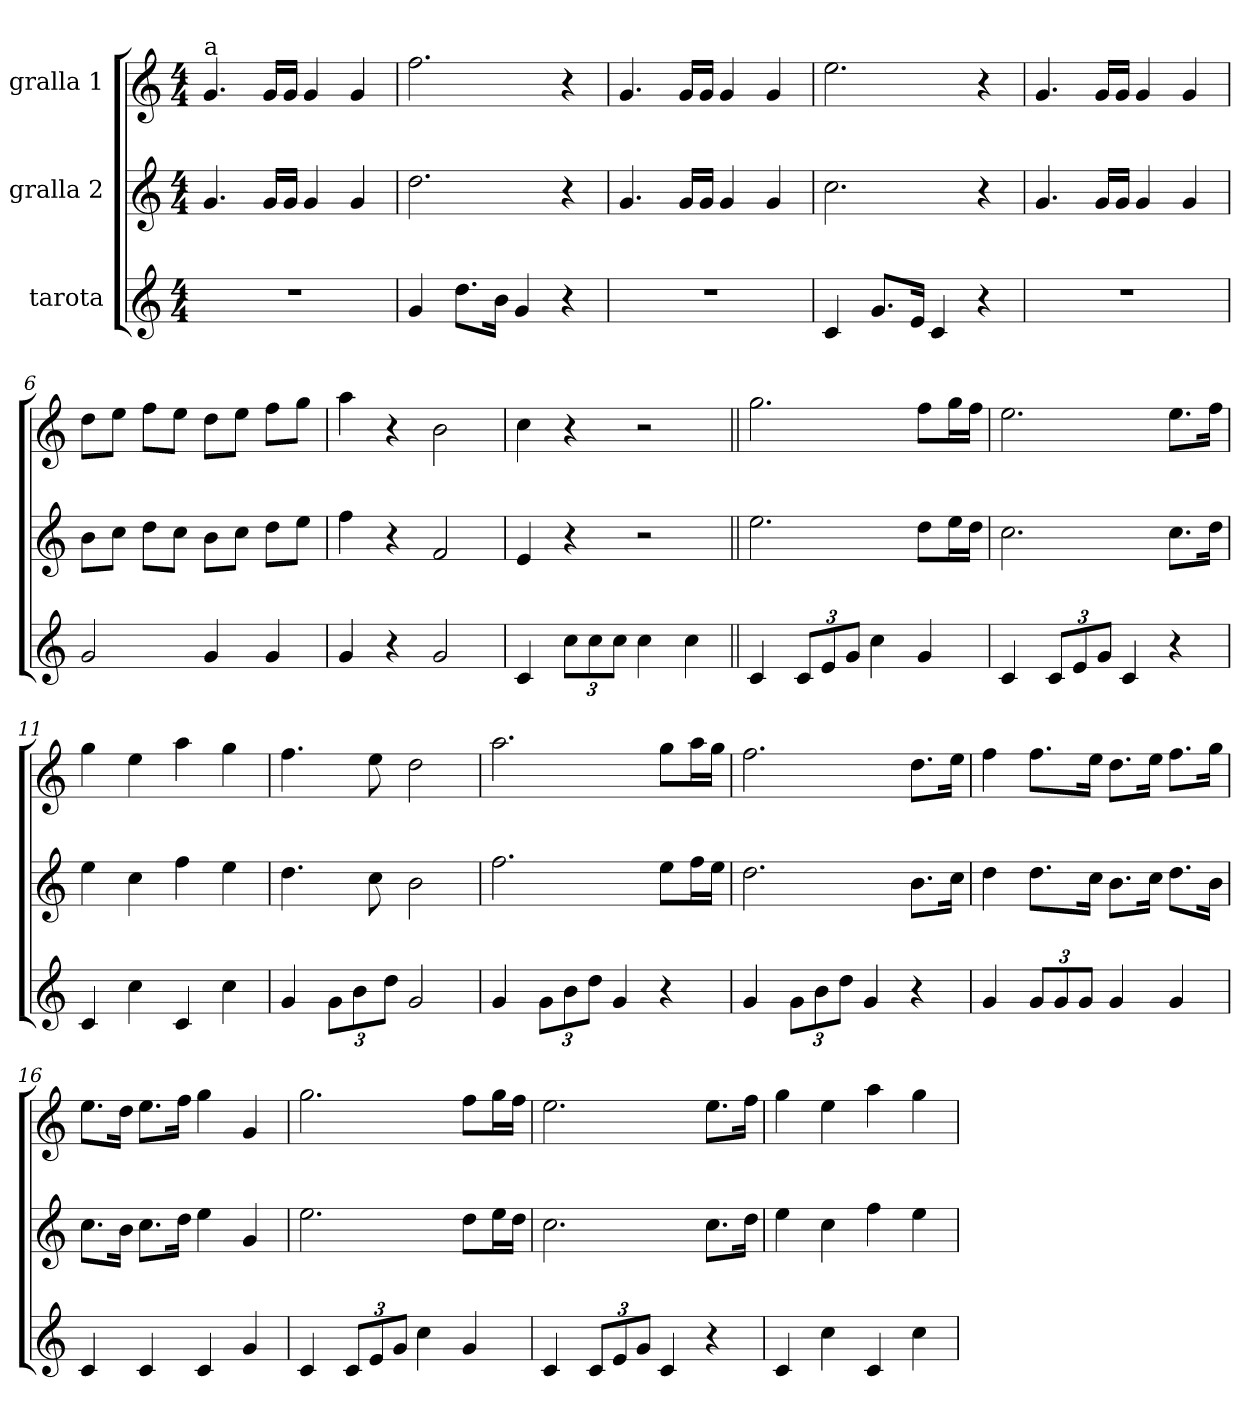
**kern	**kern	**kern
*part3	*part2	*part1
*staff3	*staff2	*staff1
*I"tarota	*I"gralla 2	*I"gralla 1
*clefG2	*clefG2	*clefG2
*k[]	*k[]	*k[]
*M4/4	*M4/4	*M4/4
=1	=1	=1
!	!	!LO:TX:t=a
1r	4.g	4.g
.	16g/LL	16g/LL
.	16g/JJ	16g/JJ
.	4g	4g
.	4g	4g
=2	=2	=2
4g	2.dd	2.ff
8.dd\L	.	.
16b\Jk	.	.
4g	.	.
4r	4r	4r
=3	=3	=3
1r	4.g	4.g
.	16g/LL	16g/LL
.	16g/JJ	16g/JJ
.	4g	4g
.	4g	4g
=4	=4	=4
4c	2.cc	2.ee
8.g/L	.	.
16e/Jk	.	.
4c	.	.
4r	4r	4r
=5	=5	=5
1r	4.g	4.g
.	16g/LL	16g/LL
.	16g/JJ	16g/JJ
.	4g	4g
.	4g	4g
=6	=6	=6
2g	8b\L	8dd\L
.	8cc\J	8ee\J
.	8dd\L	8ff\L
.	8cc\J	8ee\J
4g	8b\L	8dd\L
.	8cc\J	8ee\J
4g	8dd\L	8ff\L
.	8ee\J	8gg\J
=7	=7	=7
4g	4ff	4aa
4r	4r	4r
2g	2f	2b
=8	=8	=8
4c	4e	4cc
12cc\L	4r	4r
12cc\	.	.
12cc\J	.	.
4cc	2r	2r
4cc	.	.
=9||	=9||	=9||
4c	2.ee	2.gg
12c/L	.	.
12e/	.	.
12g/J	.	.
4cc	.	.
4g	8dd\L	8ff\L
.	16ee\L	16gg\L
.	16dd\JJ	16ff\JJ
=10	=10	=10
4c	2.cc	2.ee
12c/L	.	.
12e/	.	.
12g/J	.	.
4c	.	.
4r	8.cc\L	8.ee\L
.	16dd\Jk	16ff\Jk
=11	=11	=11
4c	4ee	4gg
4cc	4cc	4ee
4c	4ff	4aa
4cc	4ee	4gg
=12	=12	=12
4g	4.dd	4.ff
12g\L	.	.
12b\	.	.
.	8cc	8ee
12dd\J	.	.
2g	2b	2dd
=13	=13	=13
4g	2.ff	2.aa
12g\L	.	.
12b\	.	.
12dd\J	.	.
4g	.	.
4r	8ee\L	8gg\L
.	16ff\L	16aa\L
.	16ee\JJ	16gg\JJ
=14	=14	=14
4g	2.dd	2.ff
12g\L	.	.
12b\	.	.
12dd\J	.	.
4g	.	.
4r	8.b\L	8.dd\L
.	16cc\Jk	16ee\Jk
=15	=15	=15
4g	4dd	4ff
12g/L	8.dd\L	8.ff\L
12g/	.	.
12g/J	.	.
.	16cc\Jk	16ee\Jk
4g	8.b\L	8.dd\L
.	16cc\Jk	16ee\Jk
4g	8.dd\L	8.ff\L
.	16b\Jk	16gg\Jk
=16	=16	=16
4c	8.cc\L	8.ee\L
.	16b\Jk	16dd\Jk
4c	8.cc\L	8.ee\L
.	16dd\Jk	16ff\Jk
4c	4ee	4gg
4g	4g	4g
=17	=17	=17
4c	2.ee	2.gg
12c/L	.	.
12e/	.	.
12g/J	.	.
4cc	.	.
4g	8dd\L	8ff\L
.	16ee\L	16gg\L
.	16dd\JJ	16ff\JJ
=18	=18	=18
4c	2.cc	2.ee
12c/L	.	.
12e/	.	.
12g/J	.	.
4c	.	.
4r	8.cc\L	8.ee\L
.	16dd\Jk	16ff\Jk
=19	=19	=19
4c	4ee	4gg
4cc	4cc	4ee
4c	4ff	4aa
4cc	4ee	4gg
=	=	=
*-	*-	*-
